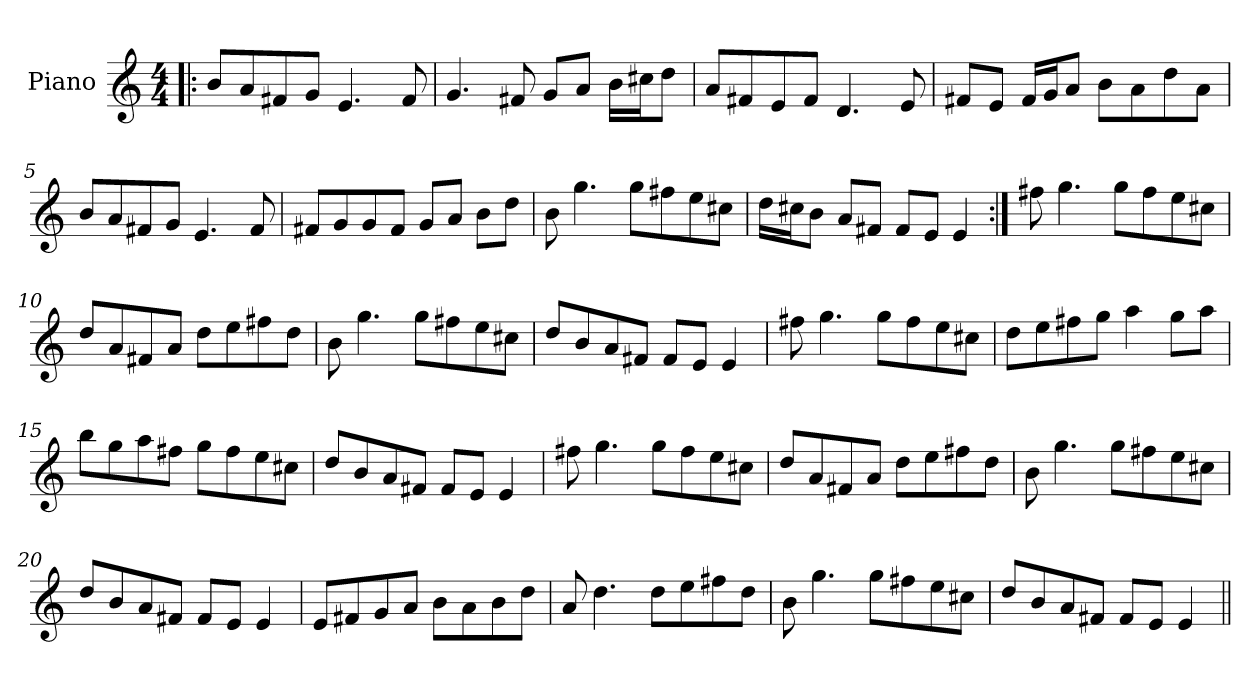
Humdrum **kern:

**kern
*part1
*staff1
*I"Piano
*I'Pno
*clefG2
*k[]
*M4/4
=1!|:
8b/L
8a/
8f#/
8g/J
4.e/
8f#/
=2
4.g/
8f#/
8g/L
8a/J
16b\LL
16cc#\J
8dd\J
=3
8a/L
8f#/
8e/
8f#/J
4.d/
8e/
=4
8f#/L
8e/J
16f#/LL
16g/J
8a/J
8b\L
8a\
8dd\
8a\J
=5
8b/L
8a/
8f#/
8g/J
4.e/
8f#/
=6
8f#/L
8g/
8g/
8f#/J
8g/L
8a/J
8b\L
8dd\J
=7
8b\
4.gg\
8gg\L
8ff#\
8ee\
8cc#\J
=8
16dd\LL
16cc#\J
8b\J
8a/L
8f#/J
8f#/L
8e/J
4e/
=9:|!
8ff#\
4.gg\
8gg\L
8ff#\
8ee\
8cc#\J
=10
8dd/L
8a/
8f#/
8a/J
8dd\L
8ee\
8ff#\
8dd\J
=11
8b\
4.gg\
8gg\L
8ff#\
8ee\
8cc#\J
=12
8dd/L
8b/
8a/
8f#/J
8f#/L
8e/J
4e/
=13
8ff#\
4.gg\
8gg\L
8ff#\
8ee\
8cc#\J
=14
8dd\L
8ee\
8ff#\
8gg\J
4aa\
8gg\L
8aa\J
=15
8bb\L
8gg\
8aa\
8ff#\J
8gg\L
8ff#\
8ee\
8cc#\J
=16
8dd/L
8b/
8a/
8f#/J
8f#/L
8e/J
4e/
=17
8ff#\
4.gg\
8gg\L
8ff#\
8ee\
8cc#\J
=18
8dd/L
8a/
8f#/
8a/J
8dd\L
8ee\
8ff#\
8dd\J
=19
8b\
4.gg\
8gg\L
8ff#\
8ee\
8cc#\J
=20
8dd/L
8b/
8a/
8f#/J
8f#/L
8e/J
4e/
=21
8e/L
8f#/
8g/
8a/J
8b\L
8a\
8b\
8dd\J
=22
8a/
4.dd\
8dd\L
8ee\
8ff#\
8dd\J
=23
8b\
4.gg\
8gg\L
8ff#\
8ee\
8cc#\J
=24
8dd/L
8b/
8a/
8f#/J
8f#/L
8e/J
4e/
=||
*-
